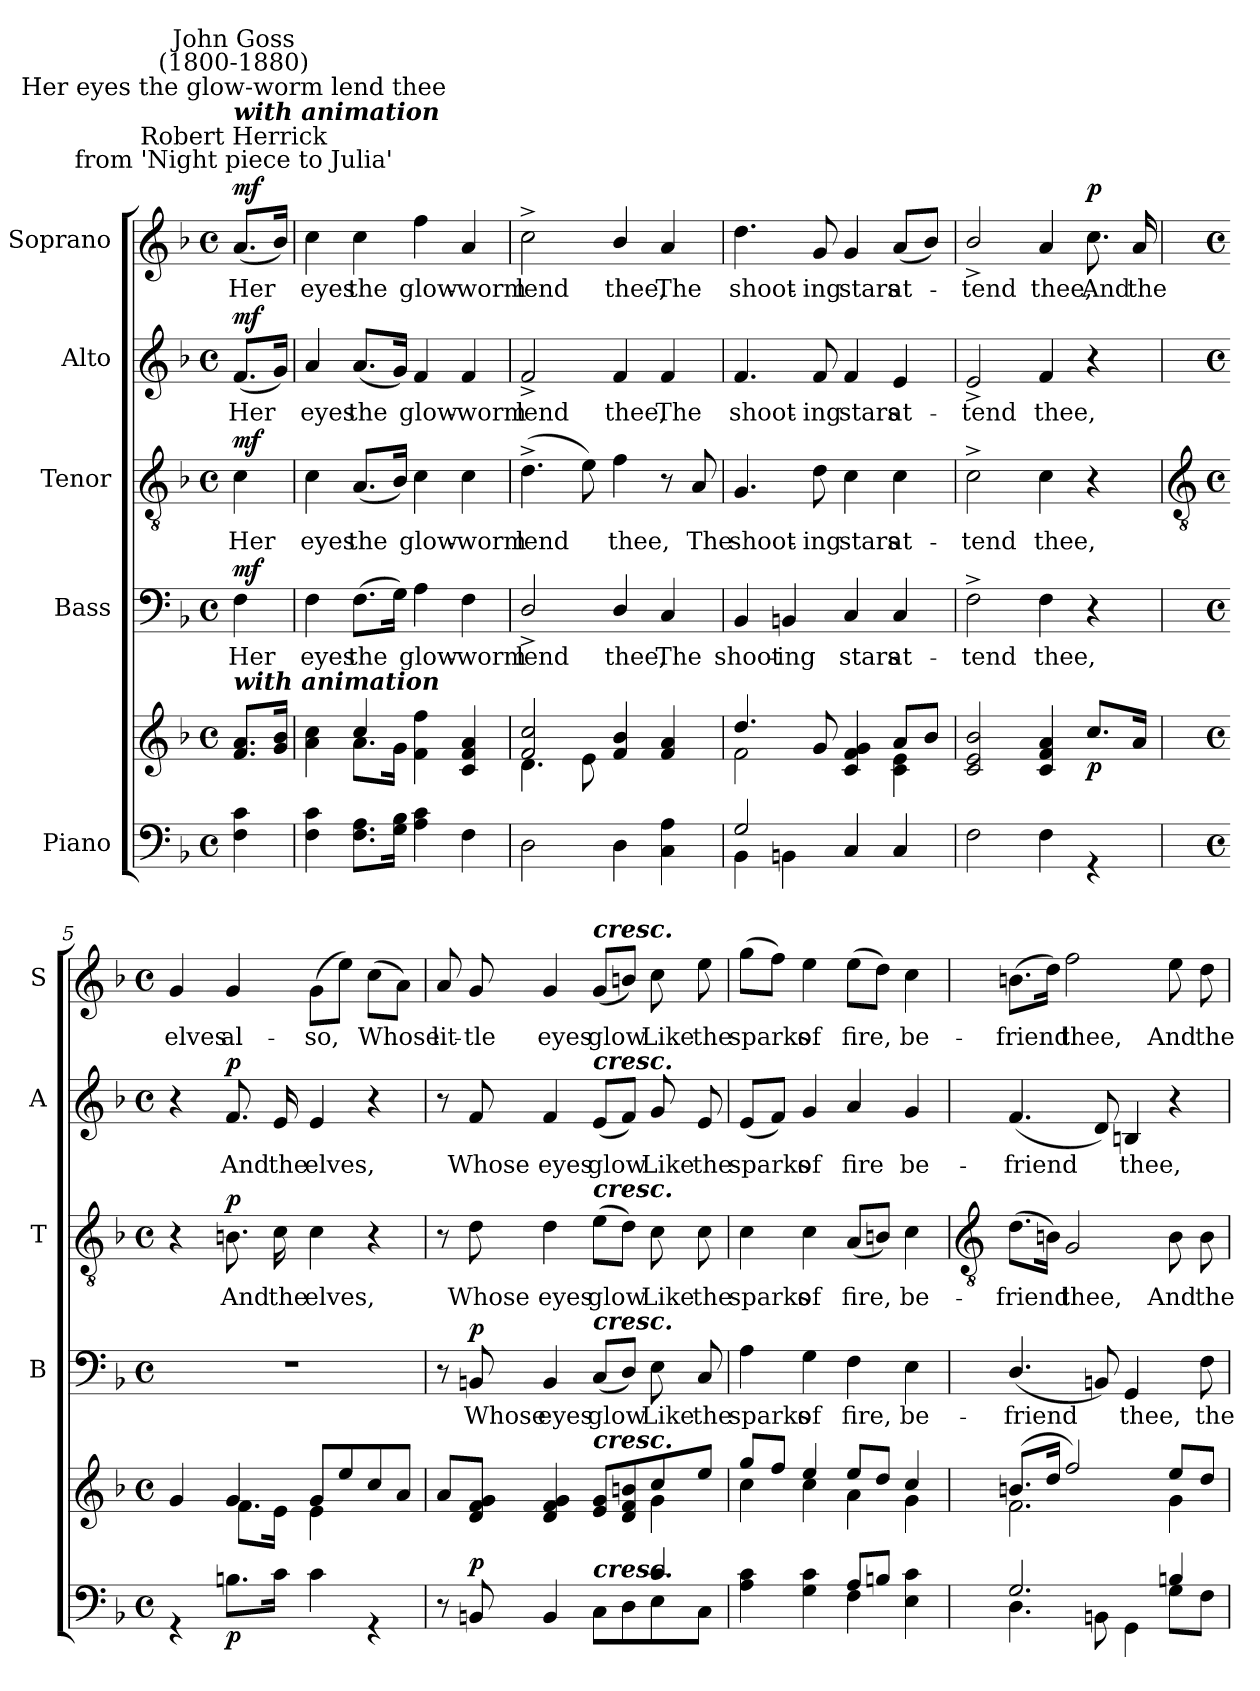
**kern	**kern	**dynam	**kern	**text	**dynam	**kern	**text	**dynam	**kern	**text	**dynam	**kern	**text	**dynam
*part5	*part5	*part5	*part4	*part4	*part4	*part3	*part3	*part3	*part2	*part2	*part2	*part1	*part1	*part1
*staff6	*staff5	*staff5/6	*staff4	*staff4	*staff4	*staff3	*staff3	*staff3	*staff2	*staff2	*staff2	*staff1	*staff1	*staff1
*I"Piano	*	*	*I"Bass	*	*	*I"Tenor	*	*	*I"Alto	*	*	*I"Soprano	*	*
*	*	*	*I'B	*	*	*I'T	*	*	*I'A	*	*	*I'S	*	*
*clefF4	*clefG2	*	*clefF4	*	*	*clefGv2	*	*	*clefG2	*	*	*clefG2	*	*
*k[b-]	*k[b-]	*	*k[b-]	*	*	*k[b-]	*	*	*k[b-]	*	*	*k[b-]	*	*
*F:	*F:	*	*F:	*	*	*F:	*	*	*F:	*	*	*F:	*	*
*M4/4	*M4/4	*	*M4/4	*	*	*M4/4	*	*	*M4/4	*	*	*M4/4	*	*
*met(c)	*met(c)	*	*met(c)	*	*	*met(c)	*	*	*met(c)	*	*	*met(c)	*	*
*MM108	*MM108	*	*MM108	*	*	*MM108	*	*	*MM108	*	*	*MM108	*	*
=	=	=	=	=	=	=	=	=	=	=	=	=	=	=
*^	*^	*	*	*	*	*	*	*	*	*	*	*	*	*
!	!	!	!	!	!	!	!	!	!	!	!	!	!	!LO:TX:a:cj:t=Robert Herrick\nfrom 'Night piece to Julia'	!	!
!	!	!	!	!	!	!	!	!	!	!	!	!	!	!LO:TX:a:Bi:t=with animation	!	!
!	!	!	!	!	!	!	!	!	!	!	!	!	!	!LO:TX:a:cj:t=Her eyes the glow-worm lend thee	!	!
!	!	!	!	!	!	!	!	!	!	!	!	!	!	!LO:TX:a:cj:t=John Goss\n(1800-1880)	!	!
!	!	!LO:TX:a:Bi:t=with animation	!	!	!	!	!	!	!	!	!	!	!	!	!	!
!	!	!	!	!	!	!LO:LY:b	!LO:DY:b	!	!LO:LY:b	!LO:DY:b	!	!LO:LY:b	!LO:DY:b	!	!LO:LY:b	!LO:DY:b
4ryy	4F 4c	8.f 8.aL	4ryy	.	4F	Her	mf	4c	Her	mf	(<8.fL	Her	mf	(<8.aL	Her	mf
.	.	16g 16b-J	.	.	.	.	.	.	.	.	16gJ)	.	.	16b-J)	.	.
=1	=1	=1	=1	=1	=1	=1	=1	=1	=1	=1	=1	=1	=1	=1	=1	=1
!	!	!	!	!	!	!LO:LY:b	!	!	!LO:LY:b	!	!	!LO:LY:b	!	!	!LO:LY:b	!
1ryy	4F 4c	4a 4cc	4ryy	.	4F	eyes	.	4c	eyes	.	4a	eyes	.	4cc	eyes	.
!	!	!	!	!	!	!LO:LY:b	!	!	!LO:LY:b	!	!	!LO:LY:b	!	!	!LO:LY:b	!
.	8.F 8.AL	4cc/	8.a\L	.	(>8.FL	the	.	(<8.AL	the	.	(<8.aL	the	.	4cc	the	.
.	16G 16B-J	.	16g\J	.	16GJ)	.	.	16B-J)	.	.	16gJ)	.	.	.	.	.
!	!	!	!	!	!	!LO:LY:b	!	!	!LO:LY:b	!	!	!LO:LY:b	!	!	!LO:LY:b	!
.	4A 4c	4f 4ff	2ryy	.	4A	glow-	.	4c	glow-	.	4f	glow-	.	4ff	glow-	.
!	!	!	!	!	!	!LO:LY:b	!	!	!LO:LY:b	!	!	!LO:LY:b	!	!	!LO:LY:b	!
.	4F	4c 4f 4a	.	.	4F	-worm	.	4c	-worm	.	4f	-worm	.	4a	-worm	.
=2	=2	=2	=2	=2	=2	=2	=2	=2	=2	=2	=2	=2	=2	=2	=2	=2
!	!	!	!	!	!	!LO:LY:b	!	!	!LO:LY:b	!	!	!LO:LY:b	!	!	!LO:LY:b	!
1ryy	2D	2f 2cc	4.d\	.	2D^/	lend	.	(>4.d^	lend	.	2f^	lend	.	2cc^	lend	.
.	.	.	8e\	.	.	.	.	8e)	.	.	.	.	.	.	.	.
!	!	!	!	!	!	!LO:LY:b	!	!	!LO:LY:b	!	!	!LO:LY:b	!	!	!LO:LY:b	!
.	4D	4f 4b-	2ryy	.	4D/	thee,	.	4f	thee,	.	4f	thee,	.	4b-/	thee,	.
!	!	!	!	!	!	!LO:LY:b	!	!	!	!	!	!LO:LY:b	!	!	!LO:LY:b	!
.	4C 4A	4f 4a	.	.	4C	The	.	8r	.	.	4f	The	.	4a	The	.
!	!	!	!	!	!	!	!	!	!LO:LY:b	!	!	!	!	!	!	!
.	.	.	.	.	.	.	.	8A	The	.	.	.	.	.	.	.
=3	=3	=3	=3	=3	=3	=3	=3	=3	=3	=3	=3	=3	=3	=3	=3	=3
!	!	!	!	!	!	!LO:LY:b	!	!	!LO:LY:b	!	!	!LO:LY:b	!	!	!LO:LY:b	!
2G/	4BB-\	4.dd/	2f\	.	4BB-	shoot-	.	4.G	shoot-	.	4.f	shoot-	.	4.dd	shoot-	.
!	!	!	!	!	!	!LO:LY:b	!	!	!	!	!	!	!	!	!	!
.	4BBn\	.	.	.	4BBn	-ing	.	.	.	.	.	.	.	.	.	.
!	!	!	!	!	!	!	!	!	!LO:LY:b	!	!	!LO:LY:b	!	!	!LO:LY:b	!
.	.	8g	.	.	.	.	.	8d	-ing	.	8f	-ing	.	8g	-ing	.
!	!	!	!	!	!	!LO:LY:b	!	!	!LO:LY:b	!	!	!LO:LY:b	!	!	!LO:LY:b	!
2ryy	4C/	4c 4f 4g	4ryy	.	4C	stars	.	4c	stars	.	4f	stars	.	4g	stars	.
!	!	!	!	!	!	!LO:LY:b	!	!	!LO:LY:b	!	!	!LO:LY:b	!	!	!LO:LY:b	!
.	4C/	8aL	4c\ 4e\	.	4C	at-	.	4c	at-	.	4e	at-	.	(<8aL	at-	.
.	.	8b-J	.	.	.	.	.	.	.	.	.	.	.	8b-J)	.	.
=4	=4	=4	=4	=4	=4	=4	=4	=4	=4	=4	=4	=4	=4	=4	=4	=4
!	!	!	!	!	!	!LO:LY:b	!	!	!LO:LY:b	!	!	!LO:LY:b	!	!	!LO:LY:b	!
1ryy	2F	2c 2e 2b-	1ryy	.	2F^	-tend	.	2c^	-tend	.	2e^	-tend	.	2b-^/	tend	.
!	!	!	!	!	!	!LO:LY:b	!	!	!LO:LY:b	!	!	!LO:LY:b	!	!	!LO:LY:b	!
.	4F	4c 4f 4a	.	.	4F	thee,	.	4c	thee,	.	4f	thee,	.	4a	thee,	.
!	!	!	!	!LO:DY:b	!	!	!	!	!	!	!	!	!	!	!LO:LY:b	!LO:DY:b
.	4r	8.ccL	.	p	4r	.	.	4r	.	.	4r	.	.	8.cc	And	p
!	!	!	!	!	!	!	!	!	!	!	!	!	!	!	!LO:LY:b	!
.	.	16aJ	.	.	.	.	.	.	.	.	.	.	.	16a	the	.
!!LO:LB:g=z
=5	=5	=5	=5	=5	=5	=5	=5	=5	=5	=5	=5	=5	=5	=5	=5	=5
*	*	*	*	*	*	*	*	*clefGv2	*	*	*	*	*	*	*	*
*M4/4	*	*M4/4	*	*	*M4/4	*	*	*M4/4	*	*	*M4/4	*	*	*M4/4	*	*
*met(c)	*	*met(c)	*	*	*met(c)	*	*	*met(c)	*	*	*met(c)	*	*	*met(c)	*	*
!	!	!	!	!	!	!	!	!	!	!	!	!	!	!	!LO:LY:b	!
1ryy	4r	4g	4ryy	.	1r	.	.	4r	.	.	4r	.	.	4g	elves	.
!	!	!	!	!LO:DY:b=2	!	!	!	!	!LO:LY:b	!LO:DY:b	!	!LO:LY:b	!LO:DY:b	!	!LO:LY:b	!
.	8.BnL	4g	8.f\L	p	.	.	.	8.Bn	And	p	8.f	And	p	4g	al-	.
!	!	!	!	!	!	!	!	!	!LO:LY:b	!	!	!LO:LY:b	!	!	!	!
.	16cJ	.	16e\J	.	.	.	.	16c	the	.	16e	the	.	.	.	.
!	!	!	!	!	!	!	!	!	!LO:LY:b	!	!	!LO:LY:b	!	!	!LO:LY:b	!
.	4c	8g/L	4e\	.	.	.	.	4c	elves,	.	4e	elves,	.	(>8gL	-so,	.
.	.	8ee/	.	.	.	.	.	.	.	.	.	.	.	8eeJ)	.	.
!	!	!	!	!	!	!	!	!	!	!	!	!	!	!	!LO:LY:b	!
.	4r	8cc/	4ryy	.	.	.	.	4r	.	.	4r	.	.	(>8ccL	Whose	.
.	.	8aJ	.	.	.	.	.	.	.	.	.	.	.	8aJ)	.	.
=6	=6	=6	=6	=6	=6	=6	=6	=6	=6	=6	=6	=6	=6	=6	=6	=6
!	!	!	!	!	!	!	!	!	!	!	!	!	!	!	!LO:LY:b	!
2ryy	8r	8aL	2ryy	.	8r	.	.	8r	.	.	8r	.	.	8a	lit-	.
!	!	!	!	!LO:DY:a=2	!	!LO:LY:b	!LO:DY:b	!	!LO:LY:b	!	!	!LO:LY:b	!	!	!LO:LY:b	!
.	8BBn	8d 8f 8gJ	.	p	8BBn	Whose	p	8d	Whose	.	8f	Whose	.	8g	-tle	.
!	!	!	!	!	!	!LO:LY:b	!	!	!LO:LY:b	!	!	!LO:LY:b	!	!	!LO:LY:b	!
.	4BB	4d 4f 4g	.	.	4BB	eyes	.	4d	eyes	.	4f	eyes	.	4g	eyes	.
!	!	!	!	!	!	!	!	!	!	!	!	!	!	!LO:TX:a:Bi:t=cresc.	!	!
!	!	!	!	!	!	!	!	!	!	!	!LO:TX:a:Bi:t=cresc.	!	!	!	!	!
!	!	!	!	!	!	!	!	!LO:TX:a:Bi:t=cresc.	!	!	!	!	!	!	!	!
!	!	!	!	!	!LO:TX:a:Bi:t=cresc.	!	!	!	!	!	!	!	!	!	!	!
!	!	!LO:TX:a:Bi:t=cresc.	!	!	!	!	!	!	!	!	!	!	!	!	!	!
!LO:TX:a:Bi:t=cresc.	!	!	!	!	!	!	!	!	!	!	!	!	!	!	!	!
!	!	!	!	!	!	!LO:LY:b	!	!	!LO:LY:b	!	!	!LO:LY:b	!	!	!LO:LY:b	!
4ryy	8CL	8e 8gL	4ryy	.	(<8CL	glow	.	(>8eL	glow	.	(<8eL	glow	.	(<8gL	glow	.
.	8D	8d 8f 8bn	.	.	8DJ)	.	.	8dJ)	.	.	8fJ)	.	.	8bnJ)	.	.
!	!	!	!	!	!	!LO:LY:b	!	!	!LO:LY:b	!	!	!LO:LY:b	!	!	!LO:LY:b	!
4c/	8E	8cc	4g\	.	8E	Like	.	8c	Like	.	8g	Like	.	8cc	Like	.
!	!	!	!	!	!	!LO:LY:b	!	!	!LO:LY:b	!	!	!LO:LY:b	!	!	!LO:LY:b	!
.	8CJ	8eeJ	.	.	8C	the	.	8c	the	.	8e	the	.	8ee	the	.
=7	=7	=7	=7	=7	=7	=7	=7	=7	=7	=7	=7	=7	=7	=7	=7	=7
!	!	!	!	!	!	!LO:LY:b	!	!	!LO:LY:b	!	!	!LO:LY:b	!	!	!LO:LY:b	!
2ryy	4A 4c	8gg/L	4cc\	.	4A	sparks	.	4c	sparks	.	(<8eL	sparks	.	(>8ggL	sparks	.
.	.	8ff/J	.	.	.	.	.	.	.	.	8fJ)	.	.	8ffJ)	.	.
!	!	!	!	!	!	!LO:LY:b	!	!	!LO:LY:b	!	!	!LO:LY:b	!	!	!LO:LY:b	!
.	4G 4c	4ee/	4cc\	.	4G	of	.	4c	of	.	4g	of	.	4ee	of	.
!	!	!	!	!	!	!LO:LY:b	!	!	!LO:LY:b	!	!	!LO:LY:b	!	!	!LO:LY:b	!
8A/L	4F	8ee/L	4a\	.	4F	fire,	.	(<8AL	fire,	.	4a	fire	.	(>8eeL	fire,	.
8Bn/J	.	8dd/J	.	.	.	.	.	8BnJ)	.	.	.	.	.	8ddJ)	.	.
!	!	!	!	!	!	!LO:LY:b	!	!	!LO:LY:b	!	!	!LO:LY:b	!	!	!LO:LY:b	!
4ryy	4E 4c	4cc/	4g\	.	4E	be-	.	4c	be-	.	4g	be-	.	4cc	be-	.
!!LO:LB:g=z
=8	=8	=8	=8	=8	=8	=8	=8	=8	=8	=8	=8	=8	=8	=8	=8	=8
*	*	*	*	*	*	*	*	*clefGv2	*	*	*	*	*	*	*	*
!	!	!	!	!	!	!LO:LY:b	!	!	!LO:LY:b	!	!	!LO:LY:b	!	!	!LO:LY:b	!
2.G/	4.D	(>8.bn/L	2.f\	.	(<4.D/	-friend	.	(>8.dL	-friend	.	(<4.f	-friend	.	(>8.bnL	-friend	.
.	.	16dd/J	.	.	.	.	.	16BnJ)	.	.	.	.	.	16ddJ)	.	.
!	!	!	!	!	!	!	!	!	!LO:LY:b	!	!	!	!	!	!LO:LY:b	!
.	.	2ff/)	.	.	.	.	.	2G	thee,	.	.	.	.	2ff	thee,	.
.	8BBn	.	.	.	8BBn)	.	.	.	.	.	8d)	.	.	.	.	.
!	!	!	!	!	!	!LO:LY:b	!	!	!	!	!	!LO:LY:b	!	!	!	!
.	4GG	.	.	.	4GG	thee,	.	.	.	.	4Bn	thee,	.	.	.	.
!	!	!	!	!	!	!	!	!	!LO:LY:b	!	!	!	!	!	!LO:LY:b	!
4Bn/	8GL	8ee/L	4g\	.	8ryy	.	.	8B	And	.	4r	.	.	8ee	And	.
!	!	!	!	!	!	!LO:LY:b	!	!	!LO:LY:b	!	!	!	!	!	!LO:LY:b	!
.	8FJ	8dd/J	.	.	8F	the	.	8B	the	.	.	.	.	8dd	the	.
*v	*v	*	*	*	*	*	*	*	*	*	*	*	*	*	*	*
*	*v	*v	*	*	*	*	*	*	*	*	*	*	*	*	*
=	=	=	=	=	=	=	=	=	=	=	=	=	=	=
*-	*-	*-	*-	*-	*-	*-	*-	*-	*-	*-	*-	*-	*-	*-
